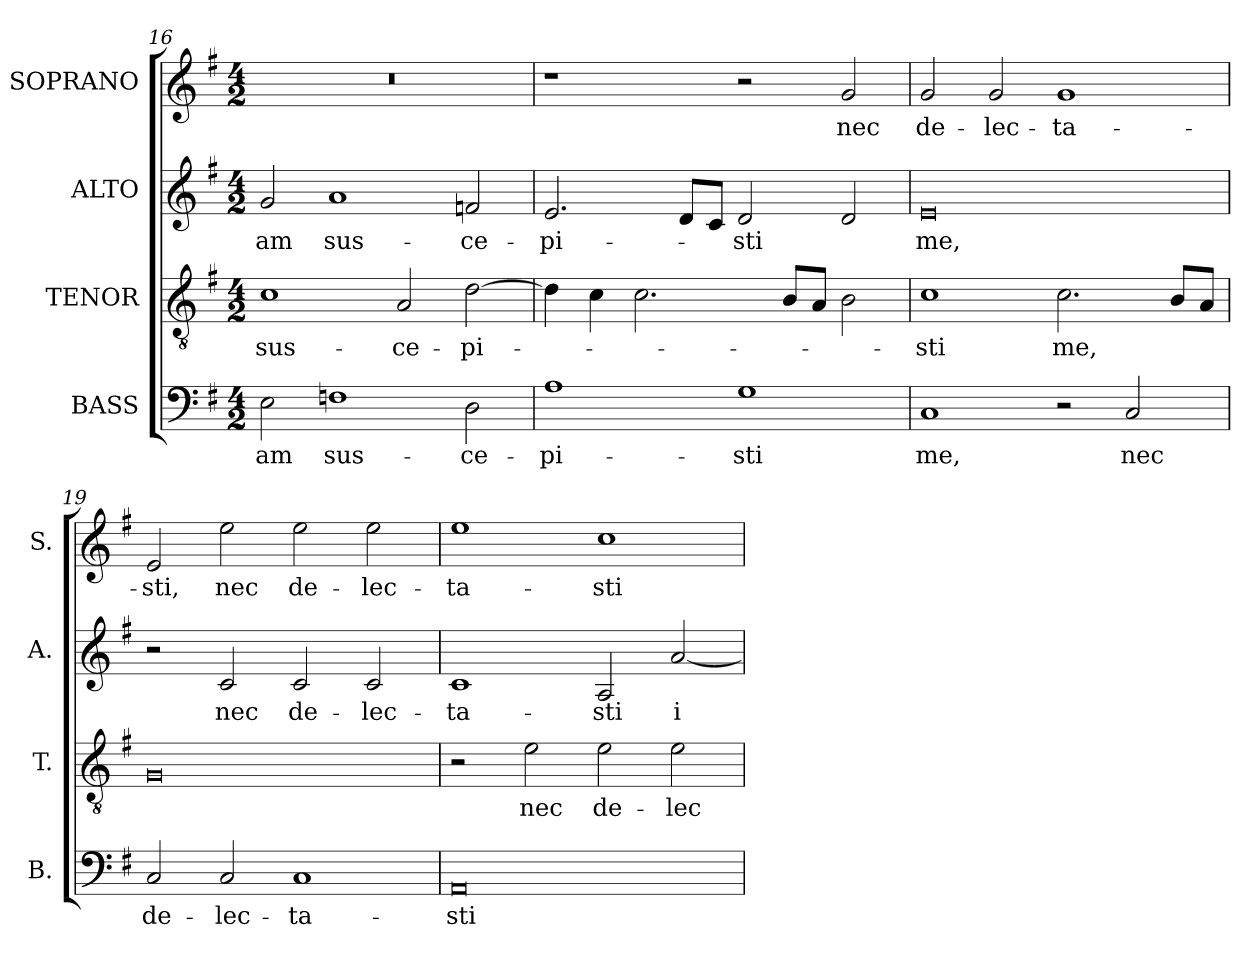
**kern	**text	**kern	**text	**kern	**text	**kern	**text
*part4	*part4	*part3	*part3	*part2	*part2	*part1	*part1
*staff4	*staff4	*staff3	*staff3	*staff2	*staff2	*staff1	*staff1
*I"BASS	*	*I"TENOR	*	*I"ALTO	*	*I"SOPRANO	*
*I'B.	*	*I'T.	*	*I'A.	*	*I'S.	*
!!LO:PB:g=z
*clefF4	*	*clefGv2	*	*clefG2	*	*clefG2	*
*	*	*ITrd7c12	*	*	*	*	*
*k[f#]	*	*k[f#]	*	*k[f#]	*	*k[f#]	*
*G:	*	*G:	*	*G:	*	*G:	*
*M4/2	*	*M4/2	*	*M4/2	*	*M4/2	*
=16	=16	=16	=16	=16	=16	=16	=16
!	!LO:LY:b:color=#000000	!	!	!	!	!	!
!	!	!	!LO:LY:b:color=#000000	!	!	!	!
!	!	!	!	!	!LO:LY:b:color=#000000	!LO:N:vis=1	!
2Ei\	-am	1Ci	sus-	2gi/	-am	0r	.
!	!LO:LY:b:color=#000000	!	!	!	!	!	!
!	!	!	!	!	!LO:LY:b:color=#000000	!	!
1Fni	sus-	.	.	1ai	sus-	.	.
!	!	!	!LO:LY:b:color=#000000	!	!	!	!
.	.	2AAi/	-ce-	.	.	.	.
!	!LO:LY:b:color=#000000	!	!	!	!	!	!
!	!	!	!LO:LY:b:color=#000000	!	!	!	!
!	!	!	!	!	!LO:LY:b:color=#000000	!	!
2Di\	-ce-	[2Di\	-pi-	2fni/	-ce-	.	.
=17	=17	=17	=17	=17	=17	=17	=17
!	!LO:LY:b:color=#000000	!	!	!	!	!	!
!	!	!	!	!	!LO:LY:b:color=#000000	!	!
1Ai	-pi-	4Di\]	.	2.ei/	-pi-	1r	.
.	.	4Ci\	.	.	.	.	.
.	.	2.Ci\	.	.	.	.	.
.	.	.	.	8di/L	.	.	.
.	.	.	.	8ci/J	.	.	.
!	!LO:LY:b:color=#000000	!	!	!	!	!	!
!	!	!	!	!	!LO:LY:b:color=#000000	!	!
1Gi	-sti	.	.	2di/	-sti	2r	.
.	.	8BBi/L	.	.	.	.	.
.	.	8AAi/J	.	.	.	.	.
!	!	!	!	!	!	!	!LO:LY:b:color=#000000
.	.	2BBi\	.	2di/	.	2gi/	nec
=18	=18	=18	=18	=18	=18	=18	=18
!	!LO:LY:b:color=#000000	!	!	!	!	!	!
!	!	!	!LO:LY:b:color=#000000	!	!	!	!
!	!	!	!	!	!LO:LY:b:color=#000000	!	!
!	!	!	!	!	!	!	!LO:LY:b:color=#000000
1Ci	me,	1Ci	-sti	0ei	me,	2gi/	de-
!	!	!	!	!	!	!	!LO:LY:b:color=#000000
.	.	.	.	.	.	2gi/	-lec-
!	!	!	!LO:LY:b:color=#000000	!	!	!	!
!	!	!	!	!	!	!	!LO:LY:b:color=#000000
2r	.	2.Ci\	me,	.	.	1gi	-ta-
!	!LO:LY:b:color=#000000	!	!	!	!	!	!
2Ci/	nec	.	.	.	.	.	.
.	.	8BBi/L	.	.	.	.	.
.	.	8AAi/J	.	.	.	.	.
=19	=19	=19	=19	=19	=19	=19	=19
!	!LO:LY:b:color=#000000	!	!	!	!	!	!
!	!	!	!	!	!	!	!LO:LY:b:color=#000000
2Ci/	de-	0GGi	.	2r	.	2ei/	-sti,
!	!LO:LY:b:color=#000000	!	!	!	!	!	!
!	!	!	!	!	!LO:LY:b:color=#000000	!	!
!	!	!	!	!	!	!	!LO:LY:b:color=#000000
2Ci/	-lec-	.	.	2ci/	nec	2eei\	nec
!	!LO:LY:b:color=#000000	!	!	!	!	!	!
!	!	!	!	!	!LO:LY:b:color=#000000	!	!
!	!	!	!	!	!	!	!LO:LY:b:color=#000000
1Ci	-ta-	.	.	2ci/	de-	2eei\	de-
!	!	!	!	!	!LO:LY:b:color=#000000	!	!
!	!	!	!	!	!	!	!LO:LY:b:color=#000000
.	.	.	.	2ci/	-lec-	2eei\	-lec-
=20	=20	=20	=20	=20	=20	=20	=20
!	!LO:LY:b:color=#000000	!	!	!	!	!	!
!	!	!	!	!	!LO:LY:b:color=#000000	!	!
!	!	!	!	!	!	!	!LO:LY:b:color=#000000
0AAi	-sti	2r	.	1ci	-ta-	1eei	-ta-
!	!	!	!LO:LY:b:color=#000000	!	!	!	!
.	.	2Ei\	nec	.	.	.	.
!	!	!	!LO:LY:b:color=#000000	!	!	!	!
!	!	!	!	!	!LO:LY:b:color=#000000	!	!
!	!	!	!	!	!	!	!LO:LY:b:color=#000000
.	.	2Ei\	de-	2Ai/	-sti	1cci	-sti
!	!	!	!LO:LY:b:color=#000000	!	!	!	!
!	!	!	!	!	!LO:LY:b:color=#000000	!	!
.	.	2Ei\	-lec-	[2ai/	i-	.	.
=	=	=	=	=	=	=	=
*-	*-	*-	*-	*-	*-	*-	*-
